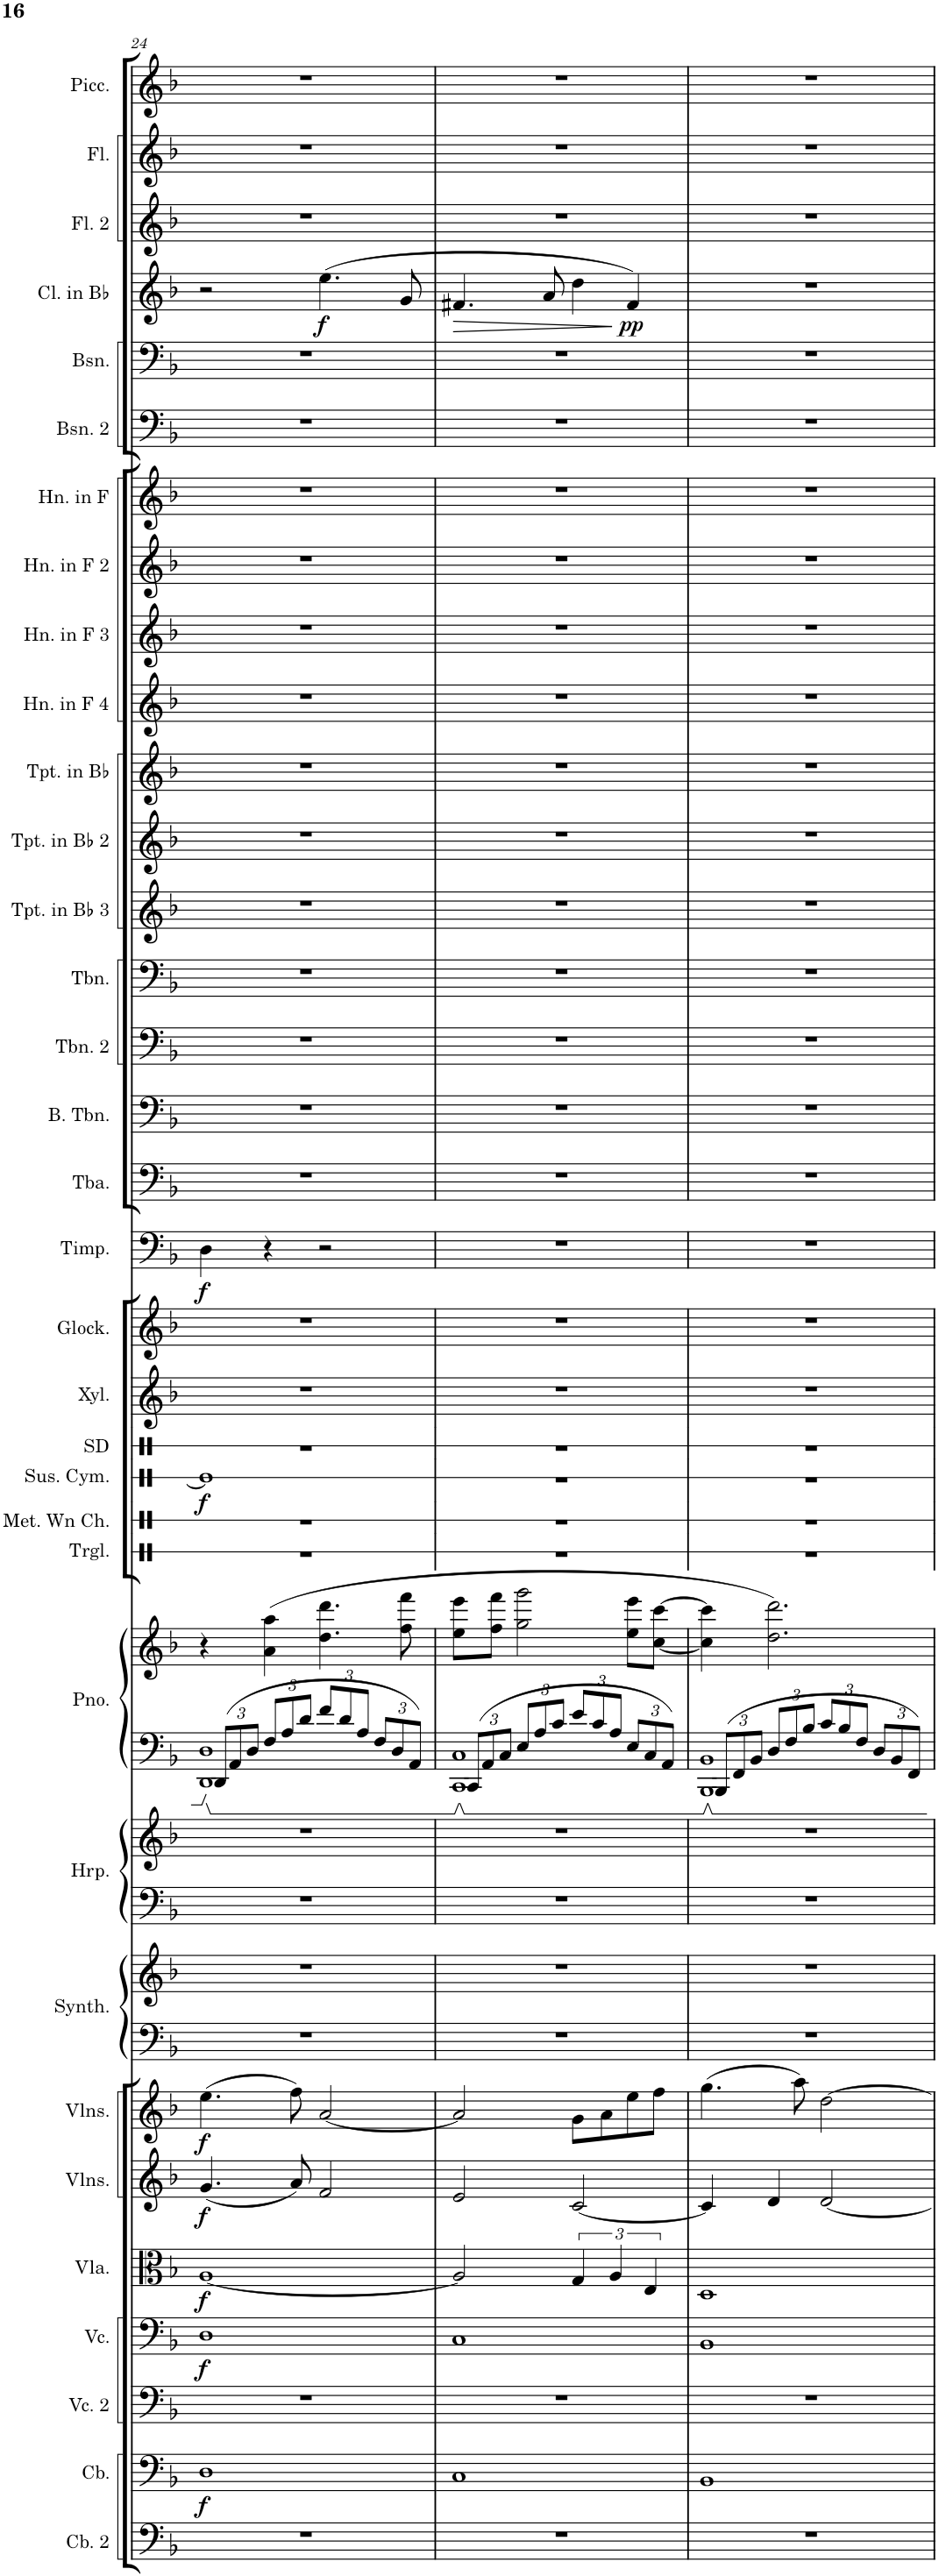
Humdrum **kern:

**kern	**kern	**dynam	**kern	**kern	**dynam	**kern	**dynam	**kern	**dynam	**kern	**dynam	**kern	**kern	**kern	**kern	**kern	**kern	**kern	**kern	**kern	**kern	**dynam	**kern	**kern	**kern	**kern	**kern	**kern	**kern	**kern	**kern	**kern	**kern	**kern	**kern	**kern	**dynam	**kern	**kern	**kern
*part31	*part30	*part30	*part29	*part28	*part28	*part27	*part27	*part26	*part26	*part25	*part25	*part24	*part24	*part23	*part23	*part22	*part22	*part21	*part20	*part19	*part18	*part18	*part17	*part16	*part15	*part14	*part13	*part12	*part11	*part10	*part9	*part8	*part7	*part6	*part5	*part4	*part4	*part3	*part2	*part1
*staff34	*staff33	*staff33	*staff32	*staff31	*staff31	*staff30	*staff30	*staff29	*staff29	*staff28	*staff28	*staff27	*staff26	*staff25	*staff24	*staff23	*staff22	*staff21	*staff20	*staff19	*staff18	*staff18	*staff17	*staff16	*staff15	*staff14	*staff13	*staff12	*staff11	*staff10	*staff9	*staff8	*staff7	*staff6	*staff5	*staff4	*staff4	*staff3	*staff2	*staff1
*I"Contrabass 2	*I"Contrabass	*	*I"Violoncello 2	*I"Violoncello	*	*I"Viola	*	*I"Violins	*	*I"Violins	*	*I"Saw Synthesizer	*	*I"Harp	*	*I"Piano	*	*I"Snare Drum	*I"Xylophone	*I"Glockenspiel	*I"Timpani	*	*I"Tuba	*I"Bass Trombone	*I"Trombone 2	*I"Trombone	*I"Trumpet in Bb 3	*I"Trumpet in Bb 2	*I"Trumpet in Bb	*I"Horn in F 4	*I"Horn in F 3	*I"Horn in F 2	*I"Horn in F	*I"Bassoon 2	*I"Bassoon	*I"Clarinet in Bb	*	*I"Flute 2	*I"Flute	*I"Piccolo
*I'Cb. 2	*I'Cb.	*	*I'Vc. 2	*I'Vc.	*	*I'Vla.	*	*I'Vlns.	*	*I'Vlns.	*	*I'Synth.	*	*I'Hrp.	*	*I'Pno.	*	*I'SD	*I'Xyl.	*I'Glock.	*I'Timp.	*	*I'Tba.	*I'B. Tbn.	*I'Tbn. 2	*I'Tbn.	*I'Tpt. in Bb 3	*I'Tpt. in Bb 2	*I'Tpt. in Bb	*I'Hn. in F 4	*I'Hn. in F 3	*I'Hn. in F 2	*I'Hn. in F	*I'Bsn. 2	*I'Bsn.	*I'Cl. in Bb	*	*I'Fl. 2	*I'Fl.	*I'Picc.
!!LO:PB:g=z
*clefF4	*clefF4	*	*clefF4	*clefF4	*	*clefC3	*	*clefG2	*	*clefG2	*	*clefF4	*clefG2	*clefF4	*clefG2	*clefF4	*clefG2	*clefX	*clefG2	*clefG2	*clefF4	*	*clefF4	*clefF4	*clefF4	*clefF4	*clefG2	*clefG2	*clefG2	*clefG2	*clefG2	*clefG2	*clefG2	*clefF4	*clefF4	*clefG2	*	*clefG2	*clefG2	*clefG2
*Trd7c12	*Trd7c12	*	*	*	*	*	*	*	*	*	*	*	*	*	*	*	*	*	*Trd-7c-12	*Trd-14c-24	*	*	*	*	*	*	*Trd1c2	*Trd1c2	*Trd1c2	*Trd4c7	*Trd4c7	*Trd4c7	*Trd4c7	*	*	*Trd1c2	*	*	*	*Trd-7c-12
*k[b-]	*k[b-]	*	*k[b-]	*k[b-]	*	*k[b-]	*	*k[b-]	*	*k[b-]	*	*k[b-]	*k[b-]	*k[b-]	*k[b-]	*k[b-]	*k[b-]	*k[]	*k[b-]	*k[b-]	*k[b-]	*	*k[b-]	*k[b-]	*k[b-]	*k[b-]	*k[b-]	*k[b-]	*k[b-]	*k[b-]	*k[b-]	*k[b-]	*k[b-]	*k[b-]	*k[b-]	*k[b-]	*	*k[b-]	*k[b-]	*k[b-]
*M4/4	*M4/4	*	*M4/4	*M4/4	*	*M4/4	*	*M4/4	*	*M4/4	*	*M4/4	*M4/4	*M4/4	*M4/4	*M4/4	*M4/4	*M4/4	*M4/4	*M4/4	*M4/4	*	*M4/4	*M4/4	*M4/4	*M4/4	*M4/4	*M4/4	*M4/4	*M4/4	*M4/4	*M4/4	*M4/4	*M4/4	*M4/4	*M4/4	*	*M4/4	*M4/4	*M4/4
*	*	*	*	*	*	*	*	*	*	*	*	*	*	*	*	*Xbrackettup	*	*	*	*	*	*	*	*	*	*	*	*	*	*	*	*	*	*	*	*	*	*	*	*
=24	=24	=24	=24	=24	=24	=24	=24	=24	=24	=24	=24	=24	=24	=24	=24	=24	=24	=24	=24	=24	=24	=24	=24	=24	=24	=24	=24	=24	=24	=24	=24	=24	=24	=24	=24	=24	=24	=24	=24	=24
*	*	*	*	*	*	*	*	*	*	*	*	*	*	*	*	*^	*	*	*	*	*	*	*	*	*	*	*	*	*	*	*	*	*	*	*	*	*	*	*	*
!	!	!LO:DY:b	!	!	!LO:DY:b	!	!LO:DY:b	!	!LO:DY:b	!	!LO:DY:b	!	!	!	!	!	!	!	!	!	!	!	!LO:DY:b	!	!	!	!	!	!	!	!	!	!	!	!	!	!	!	!	!	!
1r	1D	f	1r	1D	f	[1A	f	(4.g/	f	(4.ee\	f	1r	1r	1r	1r	12DD/L	1DD 1D	4r	1r	1r	1r	4D\	f	1r	1r	1r	1r	1r	1r	1r	1r	1r	1r	1r	1r	1r	2r	.	1r	1r	1r
.	.	.	.	.	.	.	.	.	.	.	.	.	.	.	.	12AA/	.	.	.	.	.	.	.	.	.	.	.	.	.	.	.	.	.	.	.	.	.	.	.	.	.
.	.	.	.	.	.	.	.	.	.	.	.	.	.	.	.	12D/J	.	.	.	.	.	.	.	.	.	.	.	.	.	.	.	.	.	.	.	.	.	.	.	.	.
.	.	.	.	.	.	.	.	.	.	.	.	.	.	.	.	12F/L	.	(4a\ 4aa\	.	.	.	4r	.	.	.	.	.	.	.	.	.	.	.	.	.	.	.	.	.	.	.
.	.	.	.	.	.	.	.	.	.	.	.	.	.	.	.	12A/	.	.	.	.	.	.	.	.	.	.	.	.	.	.	.	.	.	.	.	.	.	.	.	.	.
.	.	.	.	.	.	.	.	8a/)	.	8ff\)	.	.	.	.	.	.	.	.	.	.	.	.	.	.	.	.	.	.	.	.	.	.	.	.	.	.	.	.	.	.	.
.	.	.	.	.	.	.	.	.	.	.	.	.	.	.	.	12d/J	.	.	.	.	.	.	.	.	.	.	.	.	.	.	.	.	.	.	.	.	.	.	.	.	.
!	!	!	!	!	!	!	!	!	!	!	!	!	!	!	!	!	!	!	!	!	!	!	!	!	!	!	!	!	!	!	!	!	!	!	!	!	!	!LO:DY:b	!	!	!
.	.	.	.	.	.	.	.	2f/	.	[2a/	.	.	.	.	.	12f/L	.	4.dd\ 4.ddd\	.	.	.	2r	.	.	.	.	.	.	.	.	.	.	.	.	.	.	(4.ee\	f	.	.	.
.	.	.	.	.	.	.	.	.	.	.	.	.	.	.	.	12d/	.	.	.	.	.	.	.	.	.	.	.	.	.	.	.	.	.	.	.	.	.	.	.	.	.
.	.	.	.	.	.	.	.	.	.	.	.	.	.	.	.	12A/J	.	.	.	.	.	.	.	.	.	.	.	.	.	.	.	.	.	.	.	.	.	.	.	.	.
.	.	.	.	.	.	.	.	.	.	.	.	.	.	.	.	12F/L	.	.	.	.	.	.	.	.	.	.	.	.	.	.	.	.	.	.	.	.	.	.	.	.	.
.	.	.	.	.	.	.	.	.	.	.	.	.	.	.	.	12D/	.	.	.	.	.	.	.	.	.	.	.	.	.	.	.	.	.	.	.	.	.	.	.	.	.
.	.	.	.	.	.	.	.	.	.	.	.	.	.	.	.	.	.	8ff\ 8fff\	.	.	.	.	.	.	.	.	.	.	.	.	.	.	.	.	.	.	8g/	.	.	.	.
.	.	.	.	.	.	.	.	.	.	.	.	.	.	.	.	12AA/J	.	.	.	.	.	.	.	.	.	.	.	.	.	.	.	.	.	.	.	.	.	.	.	.	.
=25	=25	=25	=25	=25	=25	=25	=25	=25	=25	=25	=25	=25	=25	=25	=25	=25	=25	=25	=25	=25	=25	=25	=25	=25	=25	=25	=25	=25	=25	=25	=25	=25	=25	=25	=25	=25	=25	=25	=25	=25	=25
!	!	!	!	!	!	!	!	!	!	!	!	!	!	!	!	!	!	!	!	!	!	!	!	!	!	!	!	!	!	!	!	!	!	!	!	!	!	!LO:HP:b	!	!	!
1r	1C	.	1r	1C	.	2A/]	.	2e/	.	2a/]	.	1r	1r	1r	1r	12CC/L	1CC 1C	8ee\ 8eee\L	1r	1r	1r	1r	.	1r	1r	1r	1r	1r	1r	1r	1r	1r	1r	1r	1r	1r	4.f#X/	>	1r	1r	1r
.	.	.	.	.	.	.	.	.	.	.	.	.	.	.	.	12AA/	.	.	.	.	.	.	.	.	.	.	.	.	.	.	.	.	.	.	.	.	.	.	.	.	.
.	.	.	.	.	.	.	.	.	.	.	.	.	.	.	.	.	.	8ff\ 8fff\J	.	.	.	.	.	.	.	.	.	.	.	.	.	.	.	.	.	.	.	.	.	.	.
.	.	.	.	.	.	.	.	.	.	.	.	.	.	.	.	12C/J	.	.	.	.	.	.	.	.	.	.	.	.	.	.	.	.	.	.	.	.	.	.	.	.	.
.	.	.	.	.	.	.	.	.	.	.	.	.	.	.	.	12E/L	.	2gg\ 2ggg\	.	.	.	.	.	.	.	.	.	.	.	.	.	.	.	.	.	.	.	.	.	.	.
.	.	.	.	.	.	.	.	.	.	.	.	.	.	.	.	12A/	.	.	.	.	.	.	.	.	.	.	.	.	.	.	.	.	.	.	.	.	.	.	.	.	.
.	.	.	.	.	.	.	.	.	.	.	.	.	.	.	.	.	.	.	.	.	.	.	.	.	.	.	.	.	.	.	.	.	.	.	.	.	8a/	.	.	.	.
.	.	.	.	.	.	.	.	.	.	.	.	.	.	.	.	12c/J	.	.	.	.	.	.	.	.	.	.	.	.	.	.	.	.	.	.	.	.	.	.	.	.	.
.	.	.	.	.	.	6G/	.	[2c/	.	8g\L	.	.	.	.	.	12e/L	.	.	.	.	.	.	.	.	.	.	.	.	.	.	.	.	.	.	.	.	4dd\	.	.	.	.
.	.	.	.	.	.	.	.	.	.	.	.	.	.	.	.	12c/	.	.	.	.	.	.	.	.	.	.	.	.	.	.	.	.	.	.	.	.	.	.	.	.	.
.	.	.	.	.	.	.	.	.	.	8a\	.	.	.	.	.	.	.	.	.	.	.	.	.	.	.	.	.	.	.	.	.	.	.	.	.	.	.	.	.	.	.
.	.	.	.	.	.	6A/	.	.	.	.	.	.	.	.	.	12A/J	.	.	.	.	.	.	.	.	.	.	.	.	.	.	.	.	.	.	.	.	.	.	.	.	.
!	!	!	!	!	!	!	!	!	!	!	!	!	!	!	!	!	!	!	!	!	!	!	!	!	!	!	!	!	!	!	!	!	!	!	!	!	!	!LO:DY:n=1:b	!	!	!
.	.	.	.	.	.	.	.	.	.	8ee\	.	.	.	.	.	12E/L	.	8ee\ 8eee\L	.	.	.	.	.	.	.	.	.	.	.	.	.	.	.	.	.	.	4f#/)	] pp	.	.	.
.	.	.	.	.	.	6E/	.	.	.	.	.	.	.	.	.	12C/	.	.	.	.	.	.	.	.	.	.	.	.	.	.	.	.	.	.	.	.	.	.	.	.	.
.	.	.	.	.	.	.	.	.	.	8ff\J	.	.	.	.	.	.	.	[8cc\ [8ccc\J	.	.	.	.	.	.	.	.	.	.	.	.	.	.	.	.	.	.	.	.	.	.	.
.	.	.	.	.	.	.	.	.	.	.	.	.	.	.	.	12AA/J	.	.	.	.	.	.	.	.	.	.	.	.	.	.	.	.	.	.	.	.	.	.	.	.	.
=26	=26	=26	=26	=26	=26	=26	=26	=26	=26	=26	=26	=26	=26	=26	=26	=26	=26	=26	=26	=26	=26	=26	=26	=26	=26	=26	=26	=26	=26	=26	=26	=26	=26	=26	=26	=26	=26	=26	=26	=26	=26
1r	1BB-	.	1r	1BB-	.	1D	.	4c/]	.	(4.gg\	.	1r	1r	1r	1r	12BBB-/L	1BBB- 1BB-	4cc\] 4ccc\]	1r	1r	1r	1r	.	1r	1r	1r	1r	1r	1r	1r	1r	1r	1r	1r	1r	1r	1r	.	1r	1r	1r
.	.	.	.	.	.	.	.	.	.	.	.	.	.	.	.	12FF/	.	.	.	.	.	.	.	.	.	.	.	.	.	.	.	.	.	.	.	.	.	.	.	.	.
.	.	.	.	.	.	.	.	.	.	.	.	.	.	.	.	12BB-/J	.	.	.	.	.	.	.	.	.	.	.	.	.	.	.	.	.	.	.	.	.	.	.	.	.
.	.	.	.	.	.	.	.	4d/	.	.	.	.	.	.	.	12D/L	.	2.dd\ 2.ddd\)	.	.	.	.	.	.	.	.	.	.	.	.	.	.	.	.	.	.	.	.	.	.	.
.	.	.	.	.	.	.	.	.	.	.	.	.	.	.	.	12F/	.	.	.	.	.	.	.	.	.	.	.	.	.	.	.	.	.	.	.	.	.	.	.	.	.
.	.	.	.	.	.	.	.	.	.	8aa\)	.	.	.	.	.	.	.	.	.	.	.	.	.	.	.	.	.	.	.	.	.	.	.	.	.	.	.	.	.	.	.
.	.	.	.	.	.	.	.	.	.	.	.	.	.	.	.	12B-/J	.	.	.	.	.	.	.	.	.	.	.	.	.	.	.	.	.	.	.	.	.	.	.	.	.
.	.	.	.	.	.	.	.	[2d/	.	[2dd\	.	.	.	.	.	12c/L	.	.	.	.	.	.	.	.	.	.	.	.	.	.	.	.	.	.	.	.	.	.	.	.	.
.	.	.	.	.	.	.	.	.	.	.	.	.	.	.	.	12B-/	.	.	.	.	.	.	.	.	.	.	.	.	.	.	.	.	.	.	.	.	.	.	.	.	.
.	.	.	.	.	.	.	.	.	.	.	.	.	.	.	.	12F/J	.	.	.	.	.	.	.	.	.	.	.	.	.	.	.	.	.	.	.	.	.	.	.	.	.
.	.	.	.	.	.	.	.	.	.	.	.	.	.	.	.	12D/L	.	.	.	.	.	.	.	.	.	.	.	.	.	.	.	.	.	.	.	.	.	.	.	.	.
.	.	.	.	.	.	.	.	.	.	.	.	.	.	.	.	12BB-/	.	.	.	.	.	.	.	.	.	.	.	.	.	.	.	.	.	.	.	.	.	.	.	.	.
.	.	.	.	.	.	.	.	.	.	.	.	.	.	.	.	12FF/J	.	.	.	.	.	.	.	.	.	.	.	.	.	.	.	.	.	.	.	.	.	.	.	.	.
*	*	*	*	*	*	*	*	*	*	*	*	*	*	*	*	*v	*v	*	*	*	*	*	*	*	*	*	*	*	*	*	*	*	*	*	*	*	*	*	*	*	*
=	=	=	=	=	=	=	=	=	=	=	=	=	=	=	=	=	=	=	=	=	=	=	=	=	=	=	=	=	=	=	=	=	=	=	=	=	=	=	=	=
*-	*-	*-	*-	*-	*-	*-	*-	*-	*-	*-	*-	*-	*-	*-	*-	*-	*-	*-	*-	*-	*-	*-	*-	*-	*-	*-	*-	*-	*-	*-	*-	*-	*-	*-	*-	*-	*-	*-	*-	*-
